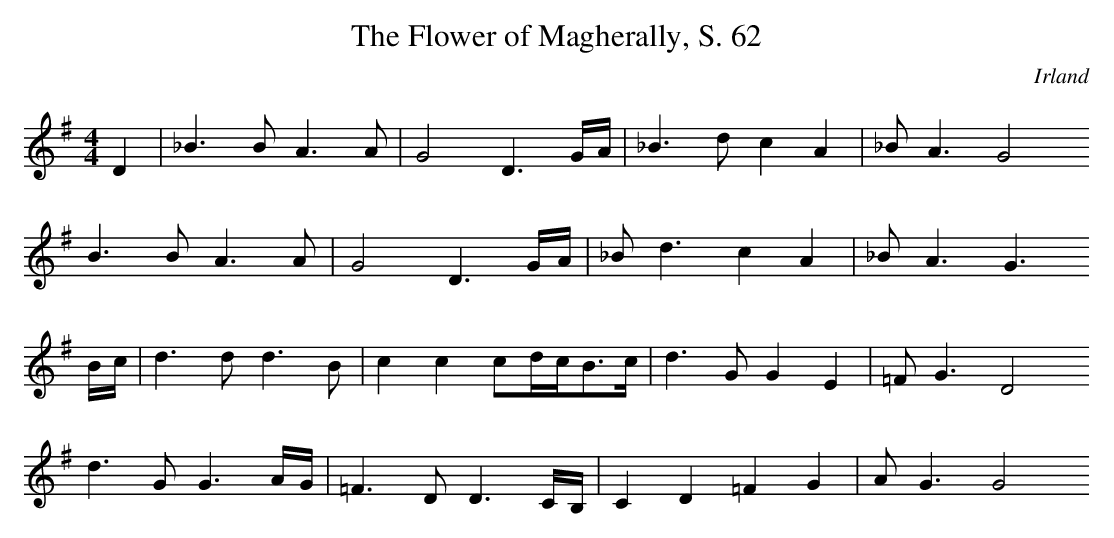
X:1
T: The Flower of Magherally, S. 62
O: Irland
M: 4/4
L: 1/16
K: G
D4 | _B6B2A6A2 | G8D6GA | _B6d2c4A4 | _B2A6G8
B6B2A6A2 | G8D6GA | _B2d6c4A4 | _B2A6G6
Bc | d6d2d6B2 | c4c4c2dcB3c | d6G2G4E4 | =F2G6D8
d6G2G6AG | =F6D2D6CB, | C4D4=F4G4 | A2G6G8
